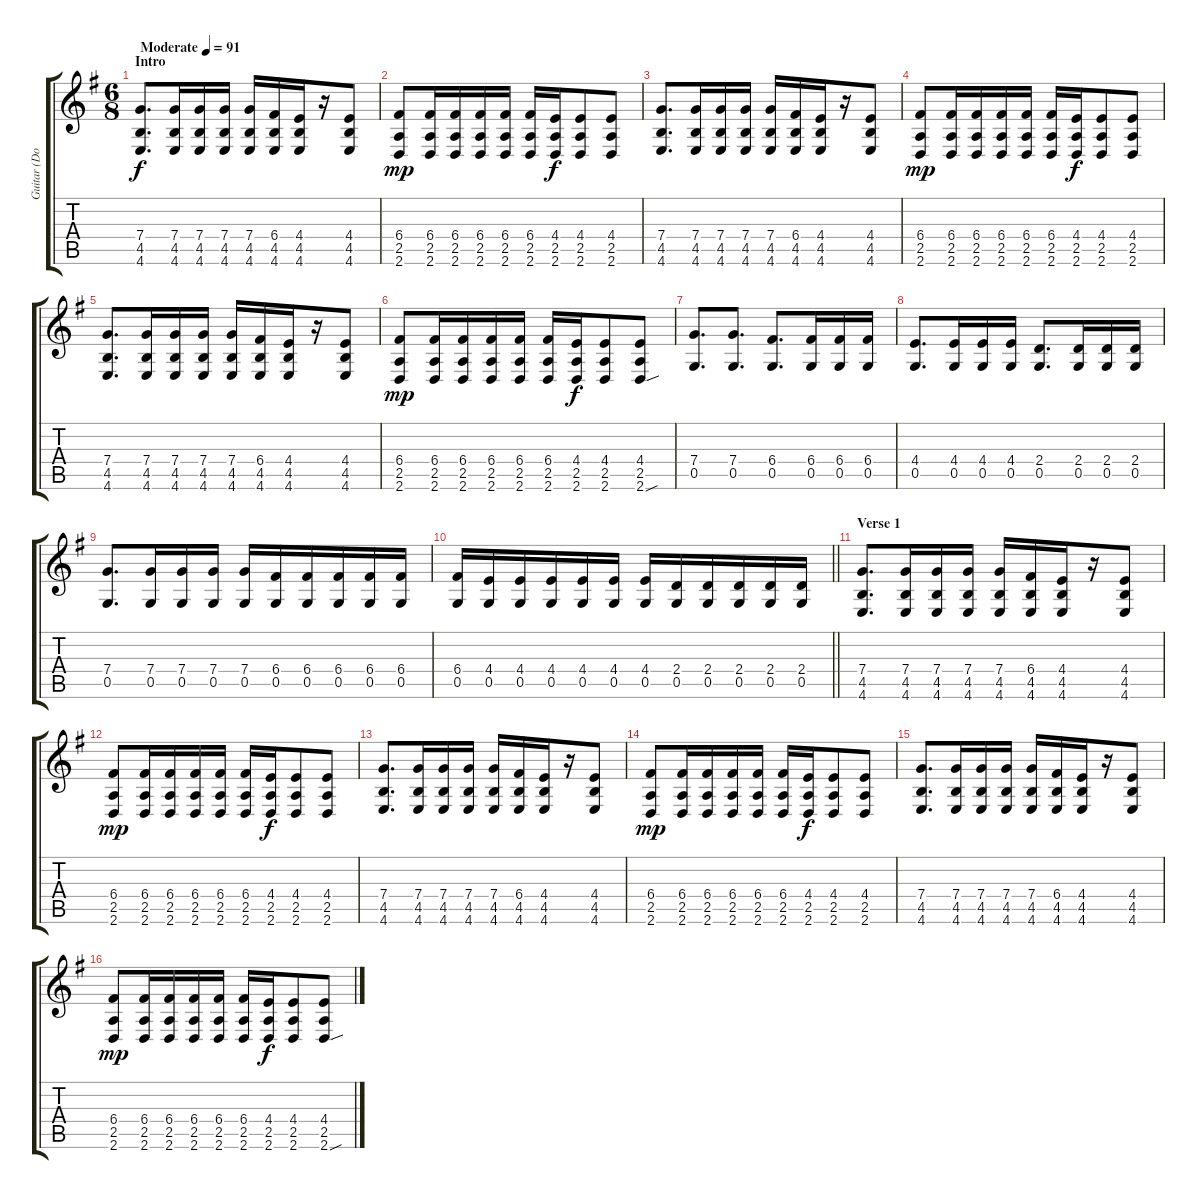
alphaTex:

\track ("Guitar (Doubled For Volume)" "Guitar (Do") {instrument overdrivenguitar}
\staff {score tabs}
\tuning (D4 A3 F3 C3 G2 C2) {hide}
\ts (6 8)
\section ("" "Intro")
\tempo (91 "Moderate")
\clef g2
\ks eminor
(7.4 4.5 4.6).8{d dy f instrument overdrivenguitar} (7.4 4.5 4.6).16 (7.4 4.5 4.6).16 (7.4 4.5 4.6).16 (7.4 4.5 4.6).16 (6.4 4.5 4.6).16 (4.4 4.5 4.6).16 r.16 (4.4 4.5 4.6).8 |
(6.4 2.5 2.6).8{dy mp} (6.4 2.5 2.6).16 (6.4 2.5 2.6).16 (6.4 2.5 2.6).16 (6.4 2.5 2.6).16 (6.4 2.5 2.6).16 (4.4 2.5 2.6).16{dy f} (4.4 2.5 2.6).8 (4.4 2.5 2.6).8 |
(7.4 4.5 4.6).8{d} (7.4 4.5 4.6).16 (7.4 4.5 4.6).16 (7.4 4.5 4.6).16 (7.4 4.5 4.6).16 (6.4 4.5 4.6).16 (4.4 4.5 4.6).16 r.16 (4.4 4.5 4.6).8 |
(6.4 2.5 2.6).8{dy mp} (6.4 2.5 2.6).16 (6.4 2.5 2.6).16 (6.4 2.5 2.6).16 (6.4 2.5 2.6).16 (6.4 2.5 2.6).16 (4.4 2.5 2.6).16{dy f} (4.4 2.5 2.6).8 (4.4 2.5 2.6).8 |
(7.4 4.5 4.6).8{d} (7.4 4.5 4.6).16 (7.4 4.5 4.6).16 (7.4 4.5 4.6).16 (7.4 4.5 4.6).16 (6.4 4.5 4.6).16 (4.4 4.5 4.6).16 r.16 (4.4 4.5 4.6).8 |
(6.4 2.5 2.6).8{dy mp} (6.4 2.5 2.6).16 (6.4 2.5 2.6).16 (6.4 2.5 2.6).16 (6.4 2.5 2.6).16 (6.4 2.5 2.6).16 (4.4 2.5 2.6).16{dy f} (4.4 2.5 2.6).8 (4.4 2.5 2.6{sou}).8 |
(7.4 0.5).8{d} (7.4 0.5).8{d} (6.4 0.5).8{d} (6.4 0.5).16 (6.4 0.5).16 (6.4 0.5).16 |
(4.4 0.5).8{d} (4.4 0.5).16 (4.4 0.5).16 (4.4 0.5).16 (2.4 0.5).8{d} (2.4 0.5).16 (2.4 0.5).16 (2.4 0.5).16 |
(7.4 0.5).8{d} (7.4 0.5).16 (7.4 0.5).16 (7.4 0.5).16 (7.4 0.5).16 (6.4 0.5).16 (6.4 0.5).16 (6.4 0.5).16 (6.4 0.5).16 (6.4 0.5).16 |
\barLineRight lightlight
(6.4 0.5).16 (4.4 0.5).16 (4.4 0.5).16 (4.4 0.5).16 (4.4 0.5).16 (4.4 0.5).16 (4.4 0.5).16 (2.4 0.5).16 (2.4 0.5).16 (2.4 0.5).16 (2.4 0.5).16 (2.4 0.5).16 |
\section ("" "Verse 1")
(7.4 4.5 4.6).8{d} (7.4 4.5 4.6).16 (7.4 4.5 4.6).16 (7.4 4.5 4.6).16 (7.4 4.5 4.6).16 (6.4 4.5 4.6).16 (4.4 4.5 4.6).16 r.16 (4.4 4.5 4.6).8 |
(6.4 2.5 2.6).8{dy mp} (6.4 2.5 2.6).16 (6.4 2.5 2.6).16 (6.4 2.5 2.6).16 (6.4 2.5 2.6).16 (6.4 2.5 2.6).16 (4.4 2.5 2.6).16{dy f} (4.4 2.5 2.6).8 (4.4 2.5 2.6).8 |
(7.4 4.5 4.6).8{d} (7.4 4.5 4.6).16 (7.4 4.5 4.6).16 (7.4 4.5 4.6).16 (7.4 4.5 4.6).16 (6.4 4.5 4.6).16 (4.4 4.5 4.6).16 r.16 (4.4 4.5 4.6).8 |
(6.4 2.5 2.6).8{dy mp} (6.4 2.5 2.6).16 (6.4 2.5 2.6).16 (6.4 2.5 2.6).16 (6.4 2.5 2.6).16 (6.4 2.5 2.6).16 (4.4 2.5 2.6).16{dy f} (4.4 2.5 2.6).8 (4.4 2.5 2.6).8 |
(7.4 4.5 4.6).8{d} (7.4 4.5 4.6).16 (7.4 4.5 4.6).16 (7.4 4.5 4.6).16 (7.4 4.5 4.6).16 (6.4 4.5 4.6).16 (4.4 4.5 4.6).16 r.16 (4.4 4.5 4.6).8 |
(6.4 2.5 2.6).8{dy mp} (6.4 2.5 2.6).16 (6.4 2.5 2.6).16 (6.4 2.5 2.6).16 (6.4 2.5 2.6).16 (6.4 2.5 2.6).16 (4.4 2.5 2.6).16{dy f} (4.4 2.5 2.6).8 (4.4 2.5 2.6{sou}).8
